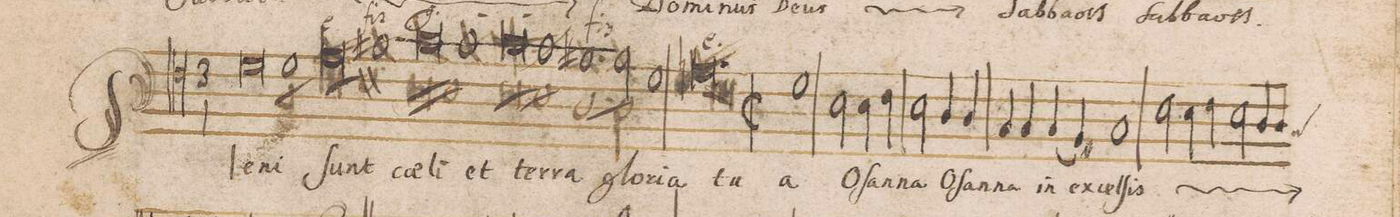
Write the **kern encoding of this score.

**kern	**text
*I"TENOR	*
*clefC4	*
*k[]	*
*met(C|)	*
*M3/1	*
0d	Ple-
1d	-ni
=23	=23
0e	Sunt
1f#X	cae-
=24	=24
0g	-li
1g	et
=25	=25
0g	ter-
1g	-ra
=26	=26
1.f#X	glo-
2f#\	-ri-
1d	-a
=27	=27
0.en	tu-
=28	=28
*M2/1	*
*met(C|)	*
1d	-a
2B\	O-
4B\	-ſan-
4c\	-na
=29	=29
2B\	O-
4A/	-ſan-
4A/	-na
4G/	in
4G/	ex-
(4G/	-cel-
4F#X/)	.
=30	=30
1G	-ſis
*	*ij
2B\	O-
4B\	-ſan-
4c\	-na
=31	=31
2B\	O-
4A/	-ſan-
*custos:G	*
4A/	-na
*-	*-
